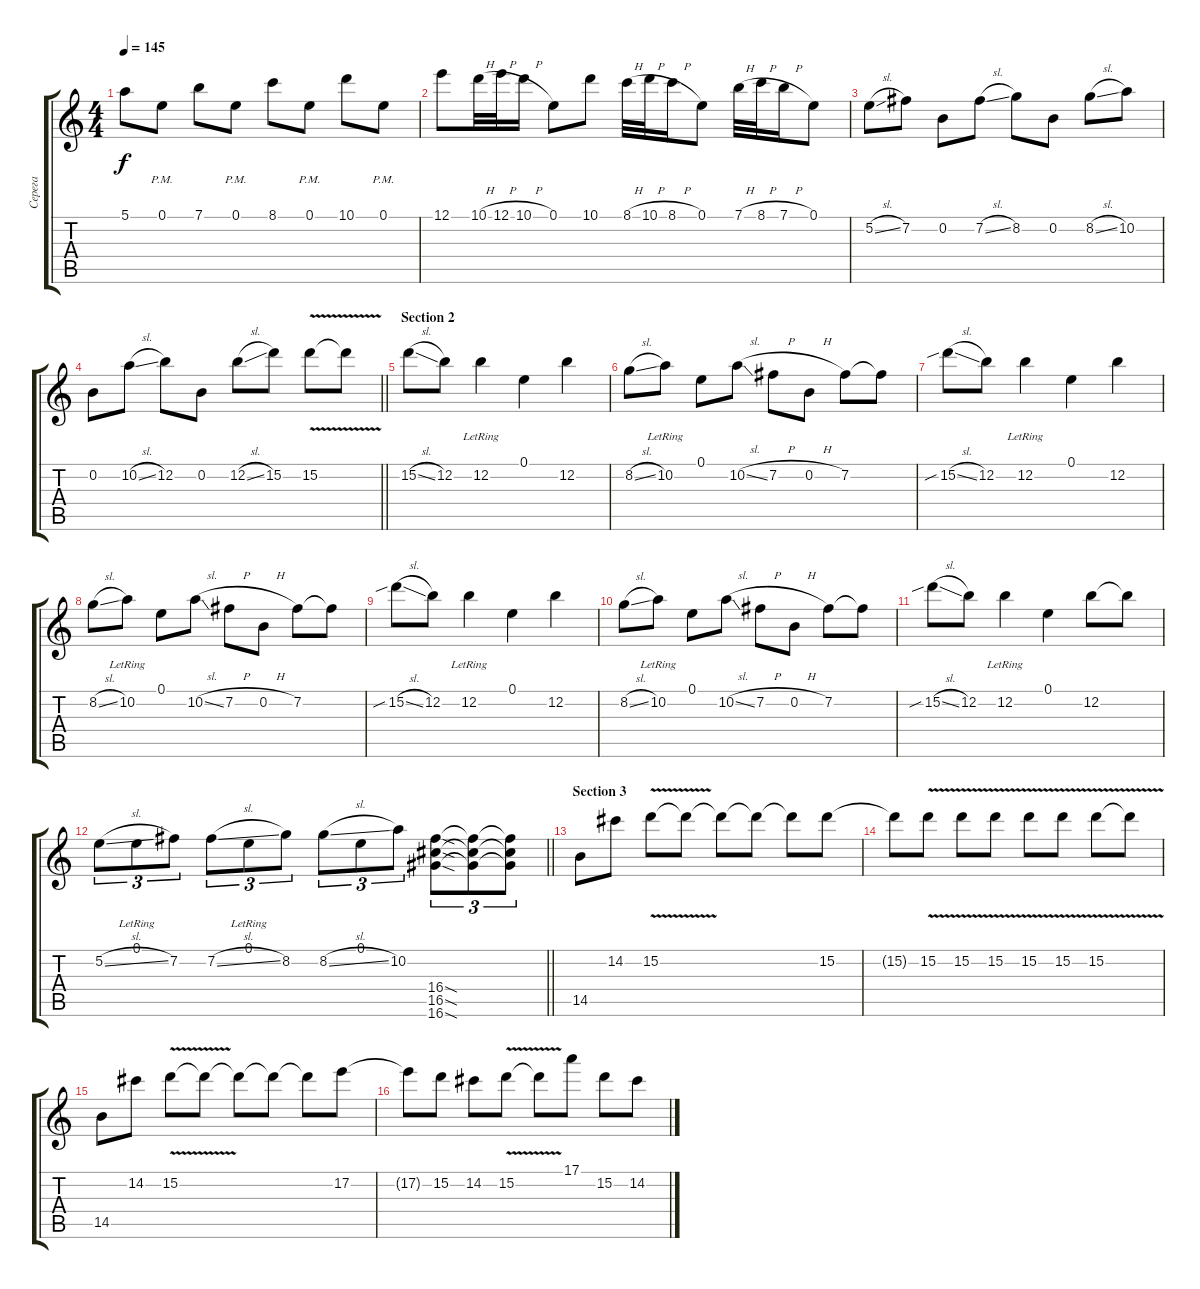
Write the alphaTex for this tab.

\track ("Серега" "Серега") {instrument distortionguitar}
\staff {score tabs}
\tuning (E4 B3 G3 D3 A2 E2) {hide}
\ts (4 4)
\tempo 145
\clef g2
\ks c
5.1.8{dy f} 0.1{pm}.8 7.1.8 0.1{pm}.8 8.1.8 0.1{pm}.8 10.1.8 0.1{pm}.8 |
12.1.8 10.1{h}.32 12.1{h}.32 10.1{h}.16 0.1.8 10.1.8 8.1{h}.32 10.1{h}.32 8.1{h}.16 0.1.8 7.1{h}.32 8.1{h}.32 7.1{h}.16 0.1.8 |
5.2{sl}.8 7.2.8 0.2.8 7.2{sl}.8 8.2.8 0.2.8 8.2{sl}.8 10.2.8 |
\barLineRight lightlight
0.2.8 10.2{sl}.8 12.2.8 0.2.8 12.2{sl}.8 15.2.8 15.2{v}.8 15.2{t}.8 |
\section ("" "Section 2")
15.2{sl}.8 12.2.8 12.2{lr}.4 0.1.4 12.2.4 |
8.2{sl}.8 10.2{lr}.8 0.1.8 10.2{sl}.8 7.2{h}.8 0.2{h}.8 7.2.8 7.2{t}.8 |
15.2{sib sl}.8 12.2.8 12.2{lr}.4 0.1.4 12.2.4 |
8.2{sl}.8 10.2{lr}.8 0.1.8 10.2{sl}.8 7.2{h}.8 0.2{h}.8 7.2.8 7.2{t}.8 |
15.2{sib sl}.8 12.2.8 12.2{lr}.4 0.1.4 12.2.4 |
8.2{sl}.8 10.2{lr}.8 0.1.8 10.2{sl}.8 7.2{h}.8 0.2{h}.8 7.2.8 7.2{t}.8 |
15.2{sib sl}.8 12.2.8 12.2{lr}.4 0.1.4 12.2.8 12.2{t}.8 |
\barLineRight lightlight
5.2{sl}.8{tu (3 2)} 0.1{lr}.8{tu (3 2)} 7.2.8{tu (3 2)} 7.2{sl}.8{tu (3 2)} 0.1{lr}.8{tu (3 2)} 8.2.8{tu (3 2)} 8.2{sl}.8{tu (3 2)} 0.1.8{tu (3 2)} 10.2.8{tu (3 2)} (16.4{sod} 16.5{sod} 16.6{sod}).8{tu (3 2)} (16.4{t} 16.5{t} 16.6{t}).8{tu (3 2)} (16.4{t} 16.5{t} 16.6{t}).8{tu (3 2)} |
\section ("" "Section 3")
14.5.8 14.2.8 15.2{v}.8 15.2{t}.8 15.2{t}.8 15.2{t}.8 15.2{t}.8 15.2.8 |
15.2{t}.8 15.2{v}.8 15.2{v}.8 15.2{v}.8 15.2{v}.8 15.2{v}.8 15.2{v}.8 15.2{t}.8 |
14.5.8 14.2.8 15.2{v}.8 15.2{t}.8 15.2{t}.8 15.2{t}.8 15.2{t}.8 17.2.8 |
17.2{t}.8 15.2.8 14.2.8 15.2{v}.8 15.2{t}.8 17.1.8 15.2.8 14.2.8
